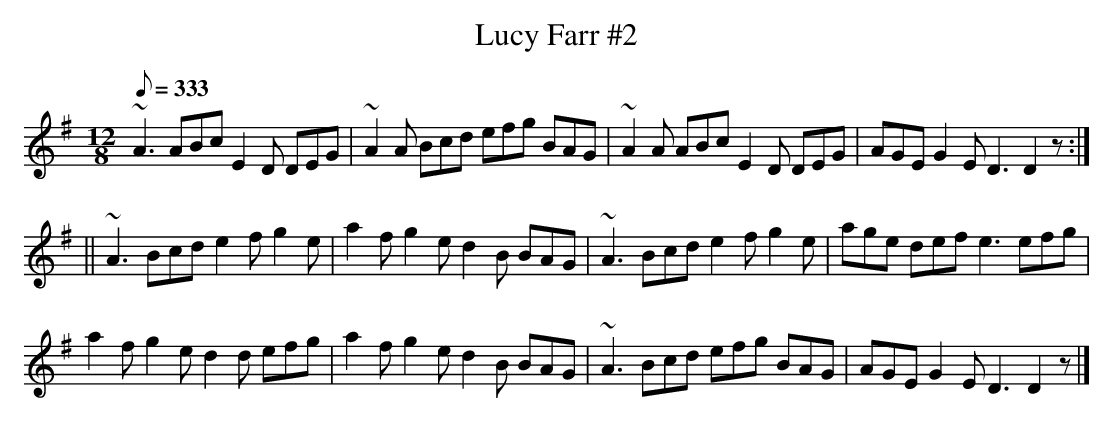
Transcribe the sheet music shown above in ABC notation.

X:1
T:Lucy Farr #2
L:1/8
Q:333
M:12/8
K:Dmix
~A3 ABc E2 D DEG|~A2 A Bcd efg BAG|~A2 A ABc E2 D DEG|AGE G2 E D3 D2z:|
||~A3 Bcd e2 f g2 e|a2 f g2 e d2 B BAG|~A3 Bcd e2 f g2 e|age def e3 efg|
a2 f g2 e d2 d efg|a2 f g2 e d2 B BAG|~A3 Bcd efg BAG|AGE G2 E D3 D2z|]
